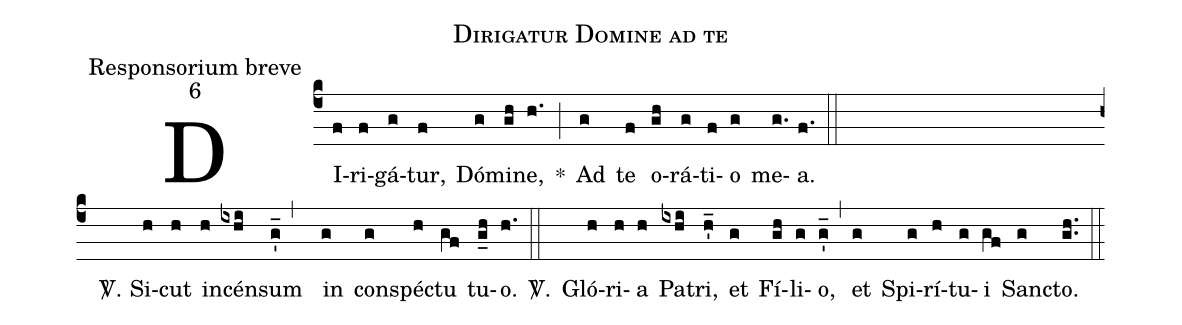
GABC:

name:Dirigatur Domine ad te;
office-part:Responsorium breve;
mode:6;
%%
(c4)DI(f)ri(f)gá(g)tur,(f) Dó(g)mi(gh)ne,(h.) *(;) Ad(g) te(f) o(gh)rá(g)ti(f)o(g) me(g.)a.(f.::Z)
<sp>V/</sp>.()Si(h)cut(h) in(h)cén(ixhi)sum(g_',) in(g) con(g)spé(h)ctu(gf) tu(g_h)o.(h.::)
<sp>V/</sp>.() Gló(h)ri(h)a(h) Pa(ixhi)tri,(h'_) et(g) Fí(gh)li(g)o,(g'_) (,) et(g) Spi(g)rí(h)tu(g)i(gf) San(g)cto.(g.h.) (::)
